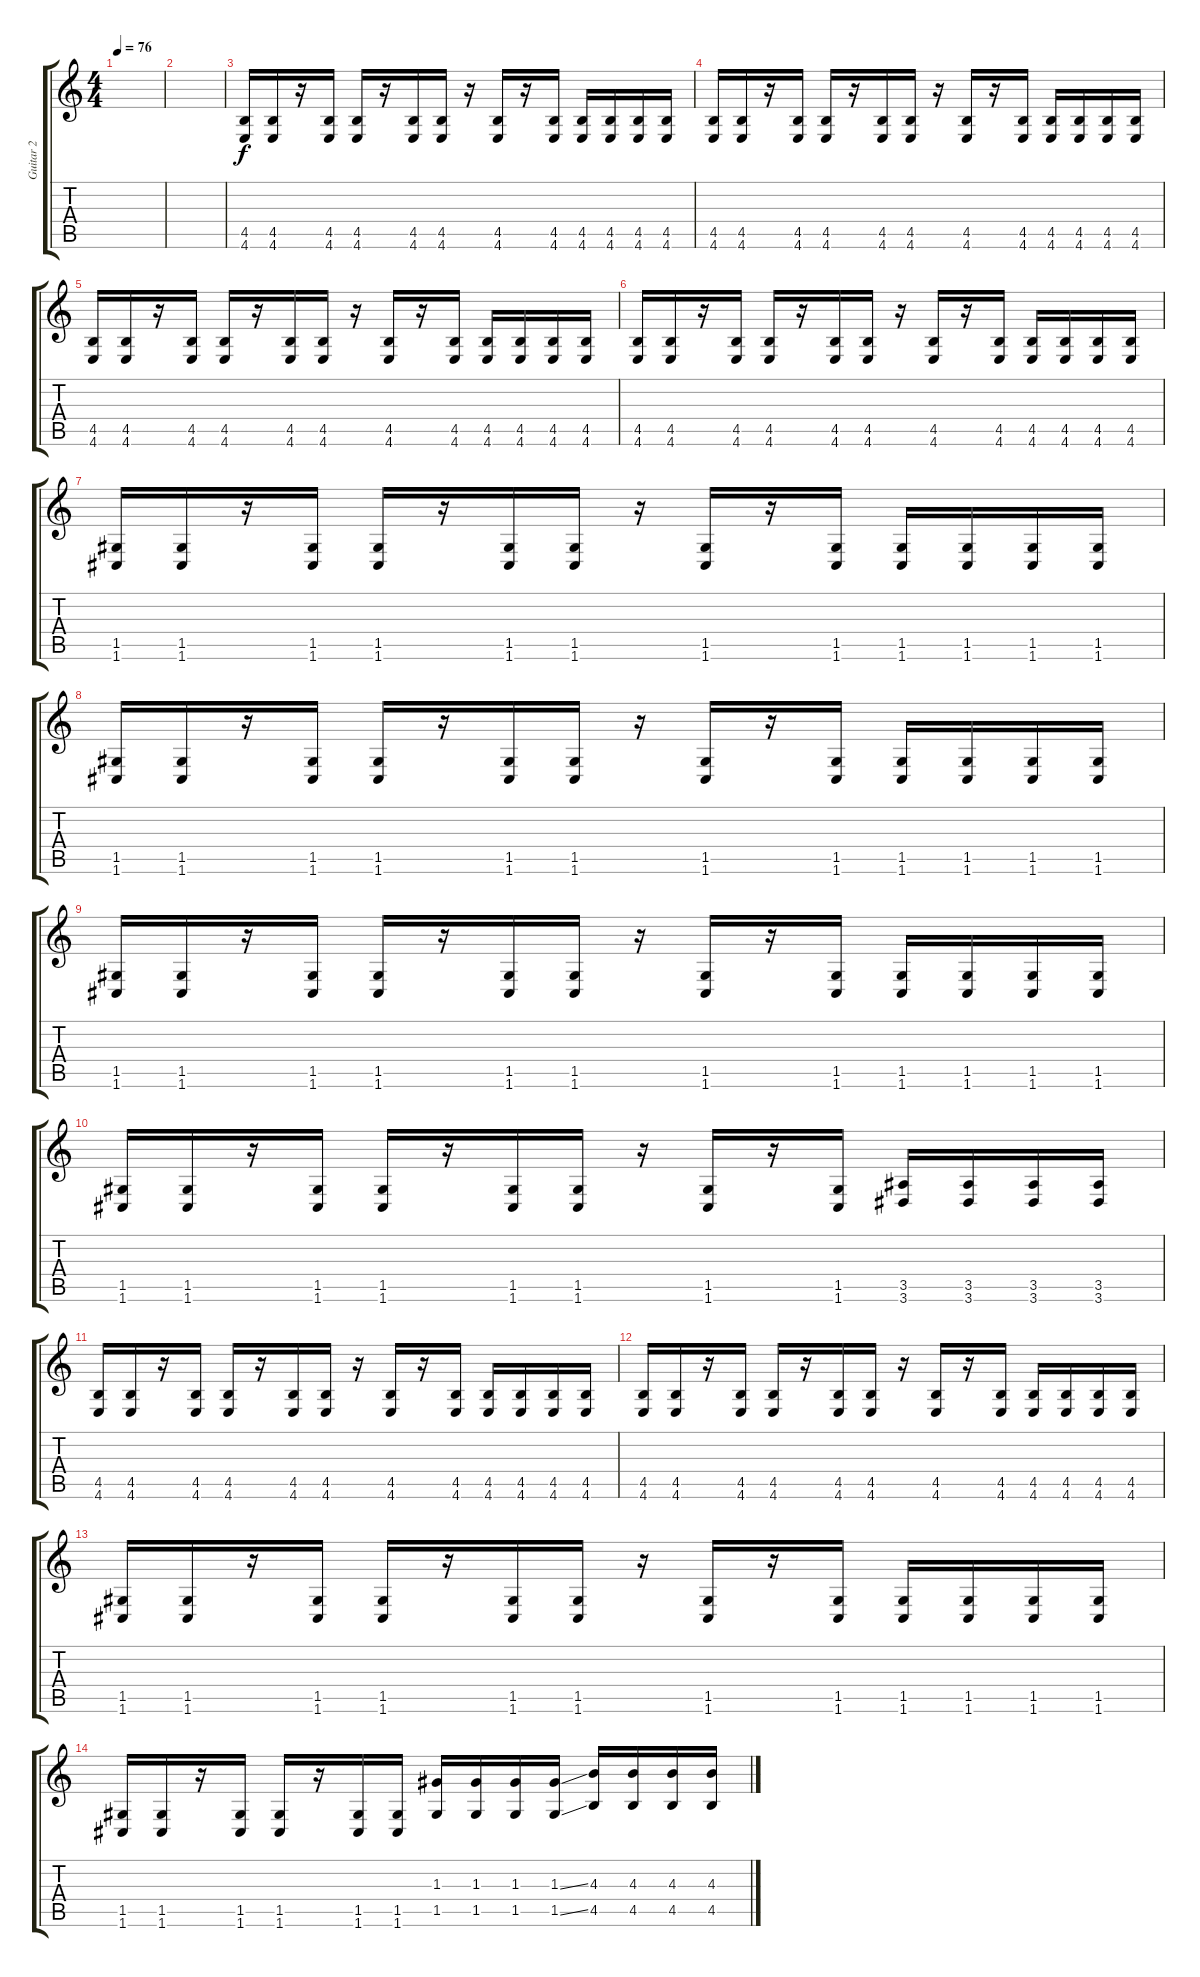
\track ("Guitar 2" "Guitar 2") {instrument distortionguitar}
\staff {score tabs}
\tuning (E4 C4 G3 C3 G2 C2) {hide}
\ts (4 4)
\tempo 76
\clef g2
\ks c
|
|
(4.5 4.6).16 (4.5 4.6).16 r.16 (4.5 4.6).16 (4.5 4.6).16 r.16 (4.5 4.6).16 (4.5 4.6).16 r.16 (4.5 4.6).16 r.16 (4.5 4.6).16 (4.5 4.6).16 (4.5 4.6).16 (4.5 4.6).16 (4.5 4.6).16 |
(4.5 4.6).16 (4.5 4.6).16 r.16 (4.5 4.6).16 (4.5 4.6).16 r.16 (4.5 4.6).16 (4.5 4.6).16 r.16 (4.5 4.6).16 r.16 (4.5 4.6).16 (4.5 4.6).16 (4.5 4.6).16 (4.5 4.6).16 (4.5 4.6).16 |
(4.5 4.6).16 (4.5 4.6).16 r.16 (4.5 4.6).16 (4.5 4.6).16 r.16 (4.5 4.6).16 (4.5 4.6).16 r.16 (4.5 4.6).16 r.16 (4.5 4.6).16 (4.5 4.6).16 (4.5 4.6).16 (4.5 4.6).16 (4.5 4.6).16 |
(4.5 4.6).16 (4.5 4.6).16 r.16 (4.5 4.6).16 (4.5 4.6).16 r.16 (4.5 4.6).16 (4.5 4.6).16 r.16 (4.5 4.6).16 r.16 (4.5 4.6).16 (4.5 4.6).16 (4.5 4.6).16 (4.5 4.6).16 (4.5 4.6).16 |
(1.5 1.6).16 (1.5 1.6).16 r.16 (1.5 1.6).16 (1.5 1.6).16 r.16 (1.5 1.6).16 (1.5 1.6).16 r.16 (1.5 1.6).16 r.16 (1.5 1.6).16 (1.5 1.6).16 (1.5 1.6).16 (1.5 1.6).16 (1.5 1.6).16 |
(1.5 1.6).16 (1.5 1.6).16 r.16 (1.5 1.6).16 (1.5 1.6).16 r.16 (1.5 1.6).16 (1.5 1.6).16 r.16 (1.5 1.6).16 r.16 (1.5 1.6).16 (1.5 1.6).16 (1.5 1.6).16 (1.5 1.6).16 (1.5 1.6).16 |
(1.5 1.6).16 (1.5 1.6).16 r.16 (1.5 1.6).16 (1.5 1.6).16 r.16 (1.5 1.6).16 (1.5 1.6).16 r.16 (1.5 1.6).16 r.16 (1.5 1.6).16 (1.5 1.6).16 (1.5 1.6).16 (1.5 1.6).16 (1.5 1.6).16 |
(1.5 1.6).16 (1.5 1.6).16 r.16 (1.5 1.6).16 (1.5 1.6).16 r.16 (1.5 1.6).16 (1.5 1.6).16 r.16 (1.5 1.6).16 r.16 (1.5 1.6).16 (3.5 3.6).16 (3.5 3.6).16 (3.5 3.6).16 (3.5 3.6).16 |
(4.5 4.6).16 (4.5 4.6).16 r.16 (4.5 4.6).16 (4.5 4.6).16 r.16 (4.5 4.6).16 (4.5 4.6).16 r.16 (4.5 4.6).16 r.16 (4.5 4.6).16 (4.5 4.6).16 (4.5 4.6).16 (4.5 4.6).16 (4.5 4.6).16 |
(4.5 4.6).16 (4.5 4.6).16 r.16 (4.5 4.6).16 (4.5 4.6).16 r.16 (4.5 4.6).16 (4.5 4.6).16 r.16 (4.5 4.6).16 r.16 (4.5 4.6).16 (4.5 4.6).16 (4.5 4.6).16 (4.5 4.6).16 (4.5 4.6).16 |
(1.5 1.6).16 (1.5 1.6).16 r.16 (1.5 1.6).16 (1.5 1.6).16 r.16 (1.5 1.6).16 (1.5 1.6).16 r.16 (1.5 1.6).16 r.16 (1.5 1.6).16 (1.5 1.6).16 (1.5 1.6).16 (1.5 1.6).16 (1.5 1.6).16 |
(1.5 1.6).16 (1.5 1.6).16 r.16 (1.5 1.6).16 (1.5 1.6).16 r.16 (1.5 1.6).16 (1.5 1.6).16 (1.3 1.5).16 (1.3 1.5).16 (1.3 1.5).16 (1.3{ss} 1.5{ss}).16 (4.3 4.5).16 (4.3 4.5).16 (4.3 4.5).16 (4.3 4.5).16
